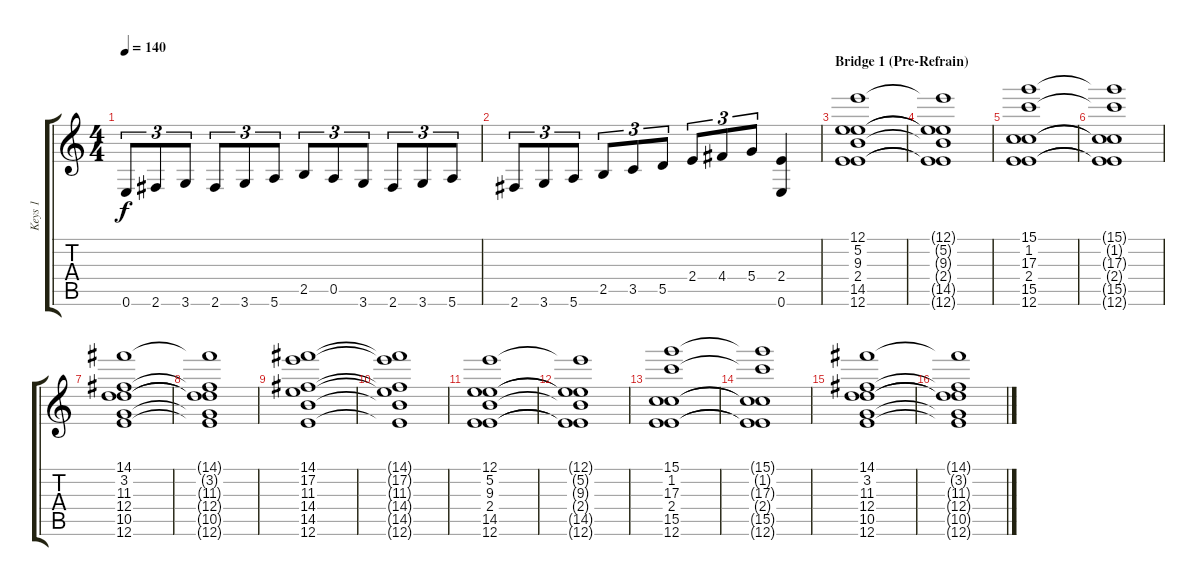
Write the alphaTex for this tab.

\track ("Keys 1" "Keys 1") {instrument synthbass1}
\staff {score tabs}
\tuning (E4 B3 G3 D3 A2 E2) {hide}
\ts (4 4)
\tempo 140
\clef g2
\ks c
0.6.8{tu (3 2) dy f} 2.6.8{tu (3 2)} 3.6.8{tu (3 2)} 2.6.8{tu (3 2)} 3.6.8{tu (3 2)} 5.6.8{tu (3 2)} 2.5.8{tu (3 2)} 0.5.8{tu (3 2)} 3.6.8{tu (3 2)} 2.6.8{tu (3 2)} 3.6.8{tu (3 2)} 5.6.8{tu (3 2)} |
2.6.8{tu (3 2)} 3.6.8{tu (3 2)} 5.6.8{tu (3 2)} 2.5.8{tu (3 2)} 3.5.8{tu (3 2)} 5.5.8{tu (3 2)} 2.4.8{tu (3 2)} 4.4.8{tu (3 2)} 5.4.8{tu (3 2)} (2.4 0.6).4 |
\section ("" "Bridge 1 (Pre-Refrain)")
(12.1 5.2 9.3 2.4 14.5 12.6).1{instrument tremolostrings} |
(12.1{t} 5.2{t} 9.3{t} 2.4{t} 14.5{t} 12.6{t}).1 |
(15.1 1.2 17.3 2.4 15.5 12.6).1 |
(15.1{t} 1.2{t} 17.3{t} 2.4{t} 15.5{t} 12.6{t}).1 |
(14.1 3.2 11.3 12.4 10.5 12.6).1 |
(14.1{t} 3.2{t} 11.3{t} 12.4{t} 10.5{t} 12.6{t}).1 |
(14.1 17.2 11.3 14.4 14.5 12.6).1 |
(14.1{t} 17.2{t} 11.3{t} 14.4{t} 14.5{t} 12.6{t}).1 |
(12.1 5.2 9.3 2.4 14.5 12.6).1{instrument tremolostrings} |
(12.1{t} 5.2{t} 9.3{t} 2.4{t} 14.5{t} 12.6{t}).1 |
(15.1 1.2 17.3 2.4 15.5 12.6).1 |
(15.1{t} 1.2{t} 17.3{t} 2.4{t} 15.5{t} 12.6{t}).1 |
(14.1 3.2 11.3 12.4 10.5 12.6).1 |
(14.1{t} 3.2{t} 11.3{t} 12.4{t} 10.5{t} 12.6{t}).1
